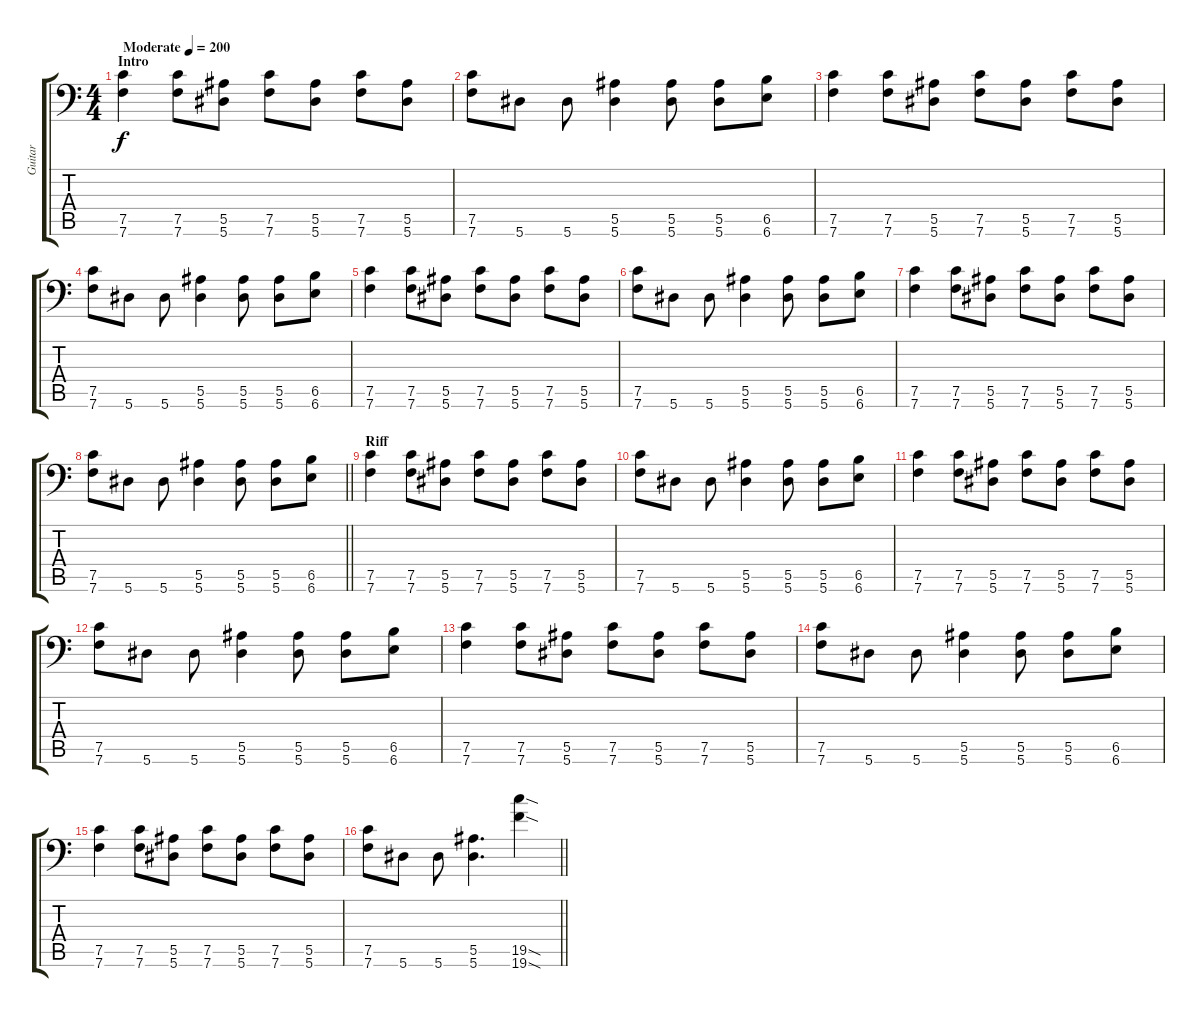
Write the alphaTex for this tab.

\track ("Guitar" "Guitar") {instrument distortionguitar}
\staff {score tabs}
\tuning (C4 G3 Eb3 Bb2 F2 Bb1) {hide}
\ts (4 4)
\section ("" "Intro")
\tempo (200 "Moderate")
\clef f4
\ks c
(7.5 7.6).4{dy f instrument distortionguitar} (7.5 7.6).8 (5.5 5.6).8 (7.5 7.6).8 (5.5 5.6).8 (7.5 7.6).8 (5.5 5.6).8 |
(7.5 7.6).8 5.6.8 5.6.8 (5.5 5.6).4 (5.5 5.6).8 (5.5 5.6).8 (6.5 6.6).8 |
(7.5 7.6).4 (7.5 7.6).8 (5.5 5.6).8 (7.5 7.6).8 (5.5 5.6).8 (7.5 7.6).8 (5.5 5.6).8 |
(7.5 7.6).8 5.6.8 5.6.8 (5.5 5.6).4 (5.5 5.6).8 (5.5 5.6).8 (6.5 6.6).8 |
(7.5 7.6).4 (7.5 7.6).8 (5.5 5.6).8 (7.5 7.6).8 (5.5 5.6).8 (7.5 7.6).8 (5.5 5.6).8 |
(7.5 7.6).8 5.6.8 5.6.8 (5.5 5.6).4 (5.5 5.6).8 (5.5 5.6).8 (6.5 6.6).8 |
(7.5 7.6).4 (7.5 7.6).8 (5.5 5.6).8 (7.5 7.6).8 (5.5 5.6).8 (7.5 7.6).8 (5.5 5.6).8 |
\barLineRight lightlight
(7.5 7.6).8 5.6.8 5.6.8 (5.5 5.6).4 (5.5 5.6).8 (5.5 5.6).8 (6.5 6.6).8 |
\section ("" "Riff")
(7.5 7.6).4 (7.5 7.6).8 (5.5 5.6).8 (7.5 7.6).8 (5.5 5.6).8 (7.5 7.6).8 (5.5 5.6).8 |
(7.5 7.6).8 5.6.8 5.6.8 (5.5 5.6).4 (5.5 5.6).8 (5.5 5.6).8 (6.5 6.6).8 |
(7.5 7.6).4 (7.5 7.6).8 (5.5 5.6).8 (7.5 7.6).8 (5.5 5.6).8 (7.5 7.6).8 (5.5 5.6).8 |
(7.5 7.6).8 5.6.8 5.6.8 (5.5 5.6).4 (5.5 5.6).8 (5.5 5.6).8 (6.5 6.6).8 |
(7.5 7.6).4 (7.5 7.6).8 (5.5 5.6).8 (7.5 7.6).8 (5.5 5.6).8 (7.5 7.6).8 (5.5 5.6).8 |
(7.5 7.6).8 5.6.8 5.6.8 (5.5 5.6).4 (5.5 5.6).8 (5.5 5.6).8 (6.5 6.6).8 |
(7.5 7.6).4 (7.5 7.6).8 (5.5 5.6).8 (7.5 7.6).8 (5.5 5.6).8 (7.5 7.6).8 (5.5 5.6).8 |
\barLineRight lightlight
(7.5 7.6).8 5.6.8 5.6.8 (5.5 5.6).4{d} (19.5{sod} 19.6{sod}).4
